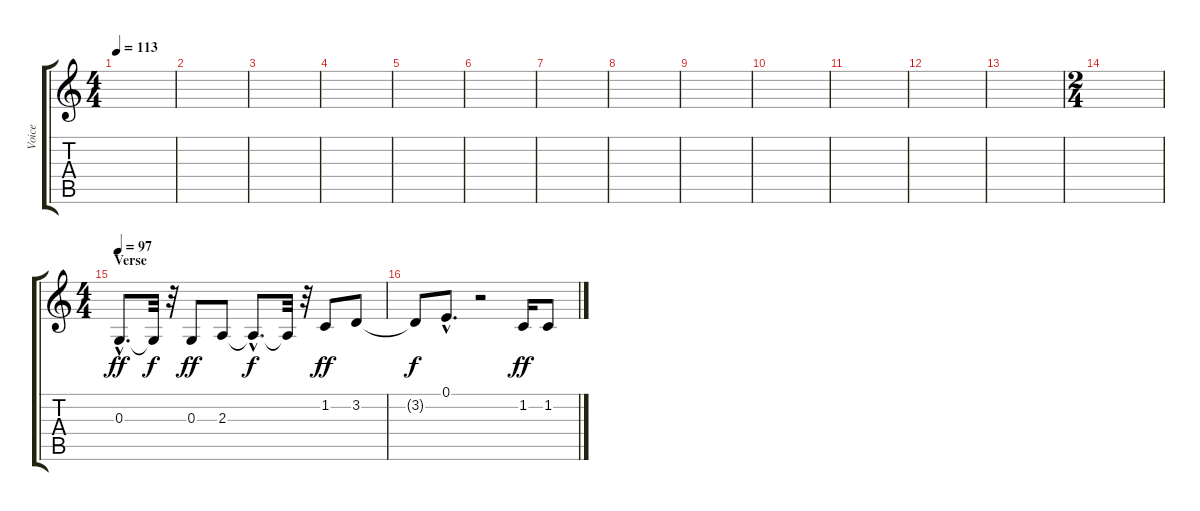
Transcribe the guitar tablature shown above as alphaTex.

\track ("Voice" "Voice") {instrument lead6voice}
\staff {score tabs}
\tuning (E4 B3 G3 D3 A2 E2) {hide}
\ts (4 4)
\tempo 113
\clef g2
\ks c
|
|
|
|
|
|
|
|
|
|
|
|
|
\ts (2 4)
|
\ts (4 4)
\section ("" "Verse")
\tempo 97
0.3{hac}.8{d dy ff} 0.3{t}.32{dy f} r.32 0.3.8{dy ff} 2.3.8 2.3{hac t}.8{d dy f} 2.3{t}.32 r.32 1.2.8{dy ff} 3.2.8 |
3.2{t}.8{dy f} 0.1{hac}.8{d} r.2 1.2.16{dy ff} 1.2.8
